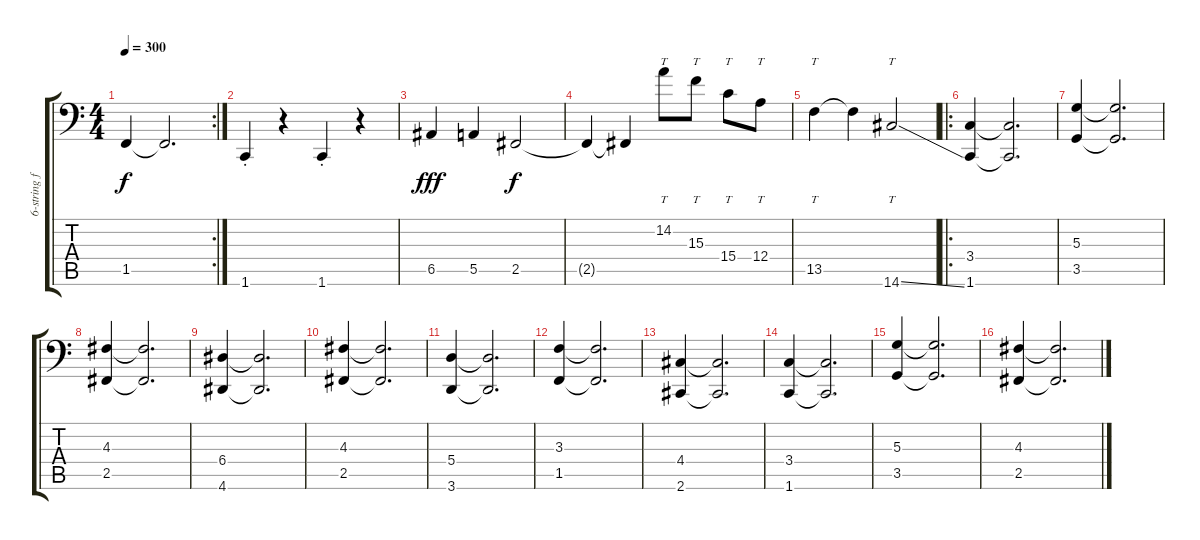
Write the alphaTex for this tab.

\track ("6-string fretless bass (Jaron Evil)" "6-string f") {instrument fretlessbass}
\staff {score tabs}
\tuning (C3 G2 D2 A1 E1 B0) {hide}
\rc 2
\ts (4 4)
\tempo 300
\clef f4
\ks c
1.5{t}.4{dy f} 1.5{t}.2{d} |
1.6{st}.4 r.4 1.6{st}.4 r.4 |
6.5.4{dy fff} 5.5.4 2.5.2{dy f} |
2.5{t}.4 2.5{t}.4 14.2.8{tt} 15.3.8{tt} 15.4.8{tt} 12.4.8{tt} |
13.5.4{tt} 13.5{t}.4 14.6{ss}.2{tt} |
\ro
(3.4 1.6).4 (3.4{t} 1.6{t}).2{d} |
(5.3 3.5).4 (5.3{t} 3.5{t}).2{d} |
(4.3 2.5).4 (4.3{t} 2.5{t}).2{d} |
(6.4 4.6).4 (6.4{t} 4.6{t}).2{d} |
(4.3 2.5).4 (4.3{t} 2.5{t}).2{d} |
(5.4 3.6).4 (5.4{t} 3.6{t}).2{d} |
(3.3 1.5).4 (3.3{t} 1.5{t}).2{d} |
(4.4 2.6).4 (4.4{t} 2.6{t}).2{d} |
(3.4 1.6).4 (3.4{t} 1.6{t}).2{d} |
(5.3 3.5).4 (5.3{t} 3.5{t}).2{d} |
(4.3 2.5).4 (4.3{t} 2.5{t}).2{d}
